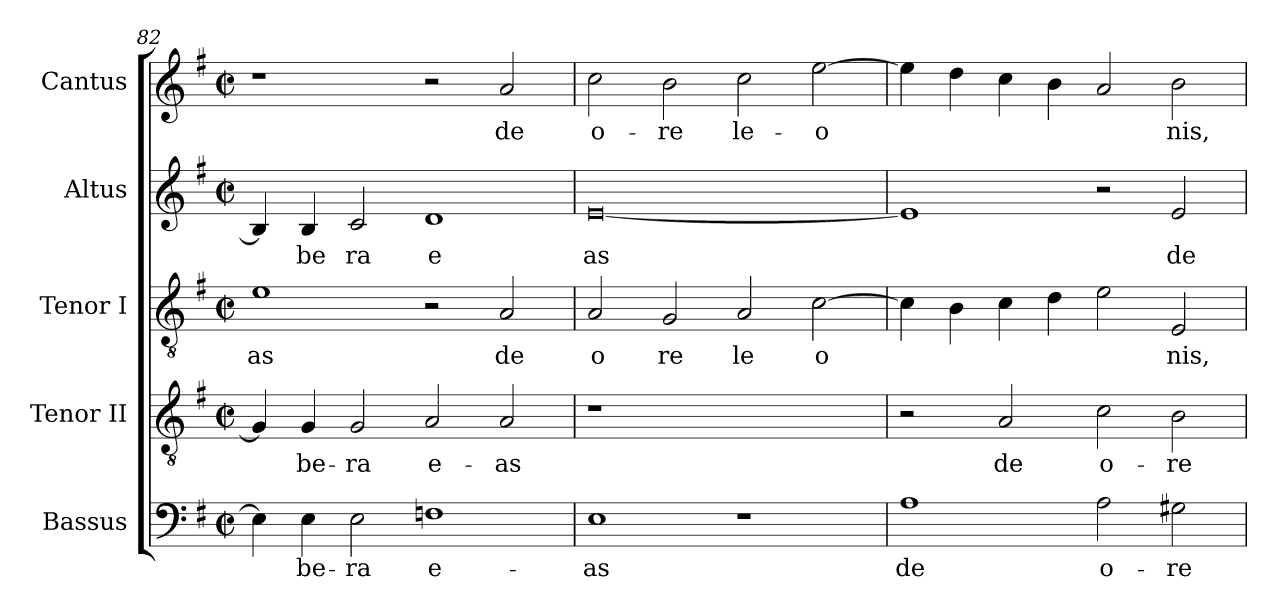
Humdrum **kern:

**kern	**text	**kern	**text	**kern	**text	**kern	**text	**kern	**text
*part5	*part5	*part4	*part4	*part3	*part3	*part2	*part2	*part1	*part1
*staff5	*staff5	*staff4	*staff4	*staff3	*staff3	*staff2	*staff2	*staff1	*staff1
*I"Bassus	*	*I"Tenor II	*	*I"Tenor I	*	*I"Altus	*	*I"Cantus	*
*I'B	*	*I'T II	*	*I'T I	*	*I'A	*	*I'C	*
*clefF4	*	*clefGv2	*	*clefGv2	*	*clefG2	*	*clefG2	*
*k[f#]	*	*k[f#]	*	*k[f#]	*	*k[f#]	*	*k[f#]	*
*G:	*	*G:	*	*G:	*	*G:	*	*G:	*
*M2/2	*	*M2/2	*	*M2/2	*	*M2/2	*	*M2/2	*
*met(c|)	*	*met(c|)	*	*met(c|)	*	*met(c|)	*	*met(c|)	*
=82	=82	=82	=82	=82	=82	=82	=82	=82	=82
!	!LO:LY:b:cj	!	!LO:LY:b:cj	!	!LO:LY:b:cj	!	!LO:LY:b:cj	!	!
4E\]	--	4G/]	--	1e	as	4B/]	.	1r	.
!	!LO:LY:b:cj	!	!LO:LY:b:cj	!	!	!	!LO:LY:b:cj	!	!
4E\	-be-	4G/	-be-	.	.	4B/	be	.	.
!	!LO:LY:b:cj	!	!LO:LY:b:cj	!	!	!	!LO:LY:b:cj	!	!
2E\	-ra	2G/	-ra	.	.	2c/	ra	.	.
!	!LO:LY:b:cj	!	!LO:LY:b:cj	!	!	!	!LO:LY:b:cj	!	!
1Fn	e-	2A/	e-	2r	.	1d	e	2r	.
!	!	!	!LO:LY:b:cj	!	!LO:LY:b:cj	!	!	!	!LO:LY:b:cj
.	.	2A/	-as	2A/	de	.	.	2a/	de
=83	=83	=83	=83	=83	=83	=83	=83	=83	=83
!	!LO:LY:b:cj	!	!	!	!LO:LY:b:cj	!	!LO:LY:b:cj	!	!LO:LY:b:cj
1E	-as	1r	.	2A/	o	[<0e	as	2cc\	o-
!	!	!	!	!	!LO:LY:b:cj	!	!	!	!LO:LY:b:cj
.	.	.	.	2G/	re	.	.	2b\	-re
!	!	!	!	!	!LO:LY:b:cj	!	!	!	!LO:LY:b:cj
1r	.	1ryy	.	2A/	le	.	.	2cc\	le-
!	!	!	!	!	!LO:LY:b:cj	!	!	!	!LO:LY:b:cj
.	.	.	.	[>2c\	o	.	.	[>2ee\	-o-
=84	=84	=84	=84	=84	=84	=84	=84	=84	=84
!	!LO:LY:b:cj	!	!	!	!LO:LY:b:cj	!	!LO:LY:b:cj	!	!LO:LY:b:cj
1A	de	2r	.	4c\]	.	1e]	.	4ee\]	--
!	!	!	!	!	!LO:LY:b:cj	!	!	!	!LO:LY:b:cj
.	.	.	.	4B\	.	.	.	4dd\	--
!	!	!	!LO:LY:b:cj	!	!LO:LY:b:cj	!	!	!	!LO:LY:b:cj
.	.	2A/	de	4c\	.	.	.	4cc\	--
!	!	!	!	!	!LO:LY:b:cj	!	!	!	!LO:LY:b:cj
.	.	.	.	4d\	.	.	.	4b\	--
!	!LO:LY:b:cj	!	!LO:LY:b:cj	!	!LO:LY:b:cj	!	!	!	!LO:LY:b:cj
2A\	o-	2c\	o-	2e\	.	2r	.	2a/	--
!	!LO:LY:b:cj	!	!LO:LY:b:cj	!	!LO:LY:b:cj	!	!LO:LY:b:cj	!	!LO:LY:b:cj
2G#X\	-re	2B\	-re	2E/	nis,	2e/	de	2b\	-nis,
=	=	=	=	=	=	=	=	=	=
*-	*-	*-	*-	*-	*-	*-	*-	*-	*-
